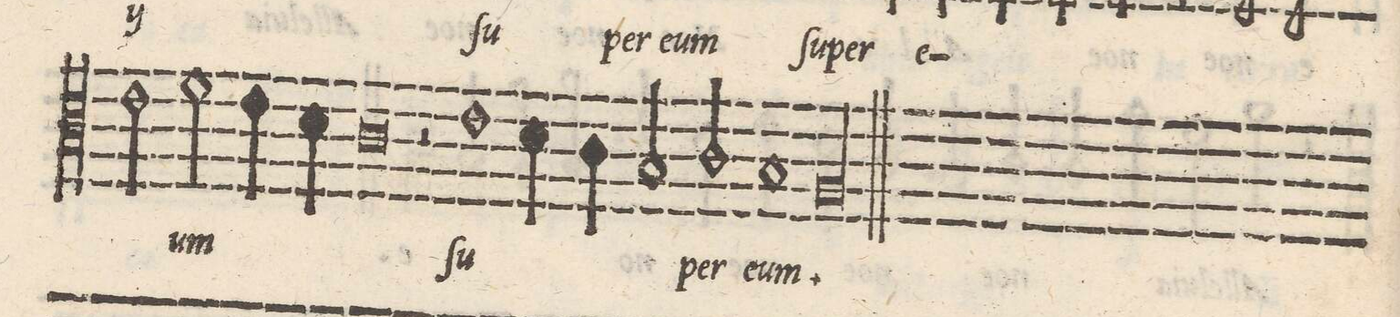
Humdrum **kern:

**kern	**text
*I"TENOR	*
*clefC3	*
*k[]	*
*met(C|)	*
*M2/1	*
2e\	.
2f\	-um
4e\	.
4d\	.
=48-	=48-
0c	.
=49-	=49-
2r	.
1e	ſu-
4d\	.
4c\	.
=50-	=50-
2B/	.
2c/	-per
1B	e-
=51-	=51-
00A	-um.
==	==
*-	*-
